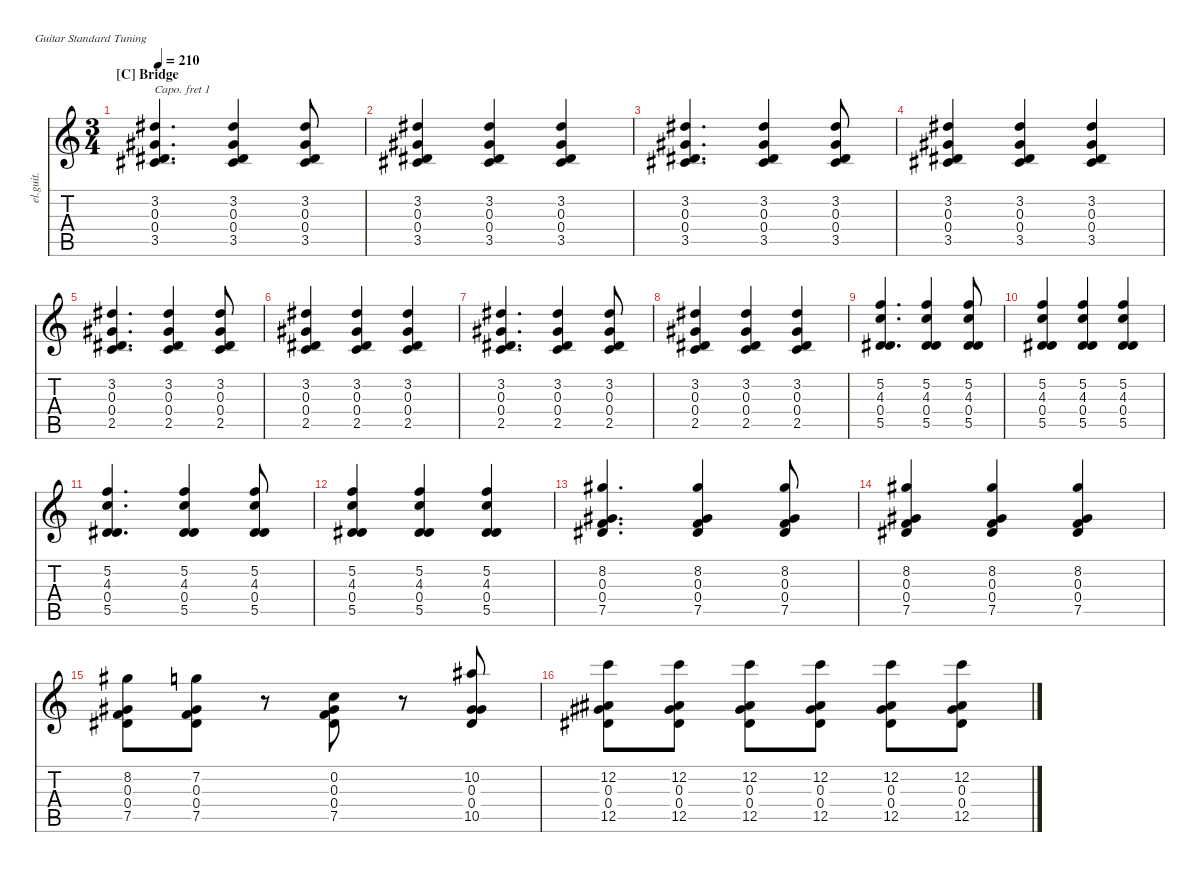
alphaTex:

\defaultSystemsLayout 4
\hideDynamics
\bracketExtendMode nobrackets
\otherSystemsTrackNameOrientation horizontal
\track ("Clean Guitar" "el.guit.") {instrument electricguitarclean}
\staff {score tabs}
\capo 1
\tuning (E4 B3 G3 D3 A2 E2)
\ts (3 4)
\section ("C" "Bridge")
\tempo 210
\clef g2
\ks c
(3.5{acc #} 0.4{acc #} 0.3{acc #} 3.2{acc #}).4{d dy mf beam Up} (3.5{acc #} 0.4{acc #} 0.3{acc #} 3.2{acc #}).4{beam Up} (3.5{acc #} 0.4{acc #} 0.3{acc #} 3.2{acc #}).8{beam Up} |
(3.5{acc #} 0.4{acc #} 0.3{acc #} 3.2{acc #}).4{beam Up} (3.5{acc #} 0.4{acc #} 0.3{acc #} 3.2{acc #}).4{beam Up} (3.5{acc #} 0.4{acc #} 0.3{acc #} 3.2{acc #}).4{beam Up} |
(3.5{acc #} 0.4{acc #} 0.3{acc #} 3.2{acc #}).4{d beam Up} (3.5{acc #} 0.4{acc #} 0.3{acc #} 3.2{acc #}).4{beam Up} (3.5{acc #} 0.4{acc #} 0.3{acc #} 3.2{acc #}).8{beam Up} |
(3.5{acc #} 0.4{acc #} 0.3{acc #} 3.2{acc #}).4{beam Up} (3.5{acc #} 0.4{acc #} 0.3{acc #} 3.2{acc #}).4{beam Up} (3.5{acc #} 0.4{acc #} 0.3{acc #} 3.2{acc #}).4{beam Up} |
(2.5 0.4{acc #} 0.3{acc #} 3.2{acc #}).4{d beam Up} (2.5 0.4{acc #} 0.3{acc #} 3.2{acc #}).4{beam Up} (2.5 0.4{acc #} 0.3{acc #} 3.2{acc #}).8{beam Up} |
(2.5 0.4{acc #} 0.3{acc #} 3.2{acc #}).4{beam Up} (2.5 0.4{acc #} 0.3{acc #} 3.2{acc #}).4{beam Up} (2.5 0.4{acc #} 0.3{acc #} 3.2{acc #}).4{beam Up} |
(2.5 0.4{acc #} 0.3{acc #} 3.2{acc #}).4{d beam Up} (2.5 0.4{acc #} 0.3{acc #} 3.2{acc #}).4{beam Up} (2.5 0.4{acc #} 0.3{acc #} 3.2{acc #}).8{beam Up} |
(2.5 0.4{acc #} 0.3{acc #} 3.2{acc #}).4{beam Up} (2.5 0.4{acc #} 0.3{acc #} 3.2{acc #}).4{beam Up} (2.5 0.4{acc #} 0.3{acc #} 3.2{acc #}).4{beam Up} |
(5.5{acc #} 0.4{acc #} 4.3 5.2).4{d beam Up} (5.5{acc #} 0.4{acc #} 4.3 5.2).4{beam Up} (5.5{acc #} 0.4{acc #} 4.3 5.2).8{beam Up} |
(5.5{acc #} 0.4{acc #} 4.3 5.2).4{beam Up} (5.5{acc #} 0.4{acc #} 4.3 5.2).4{beam Up} (5.5{acc #} 0.4{acc #} 4.3 5.2).4{beam Up} |
(5.5{acc #} 0.4{acc #} 4.3 5.2).4{d beam Up} (5.5{acc #} 0.4{acc #} 4.3 5.2).4{beam Up} (5.5{acc #} 0.4{acc #} 4.3 5.2).8{beam Up} |
(5.5{acc #} 0.4{acc #} 4.3 5.2).4{beam Up} (5.5{acc #} 0.4{acc #} 4.3 5.2).4{beam Up} (5.5{acc #} 0.4{acc #} 4.3 5.2).4{beam Up} |
(7.5 0.4{acc #} 0.3{acc #} 8.2{acc #}).4{d beam Up} (7.5 0.4{acc #} 0.3{acc #} 8.2{acc #}).4{beam Up} (7.5 0.4{acc #} 0.3{acc #} 8.2{acc #}).8{beam Up} |
(7.5 0.4{acc #} 0.3{acc #} 8.2{acc #}).4{beam Up} (7.5 0.4{acc #} 0.3{acc #} 8.2{acc #}).4{beam Up} (7.5 0.4{acc #} 0.3{acc #} 8.2{acc #}).4{beam Up} |
(7.5 0.4{acc #} 0.3{acc #} 8.2{acc #}).8{beam Down} (7.5 0.4{acc #} 0.3{acc #} 7.2).8{beam Down} r.8{beam Down} (7.5 0.4{acc #} 0.3{acc #} 0.2).8{beam Up} r.8{beam Up} (10.2{acc #} 0.3{acc #} 0.4{acc #} 10.5{acc #}).8{beam Down} |
(12.5{acc #} 0.4{acc #} 0.3{acc #} 12.2).8{beam Down} (12.5{acc #} 0.4{acc #} 0.3{acc #} 12.2).8{beam Down} (12.5{acc #} 0.4{acc #} 0.3{acc #} 12.2).8{beam Down} (12.2 0.3{acc #} 12.5{acc #} 0.4{acc #}).8{beam Down} (12.2 0.3{acc #} 12.5{acc #} 0.4{acc #}).8{beam Down} (12.2 0.3{acc #} 12.5{acc #} 0.4{acc #}).8{beam Down}
